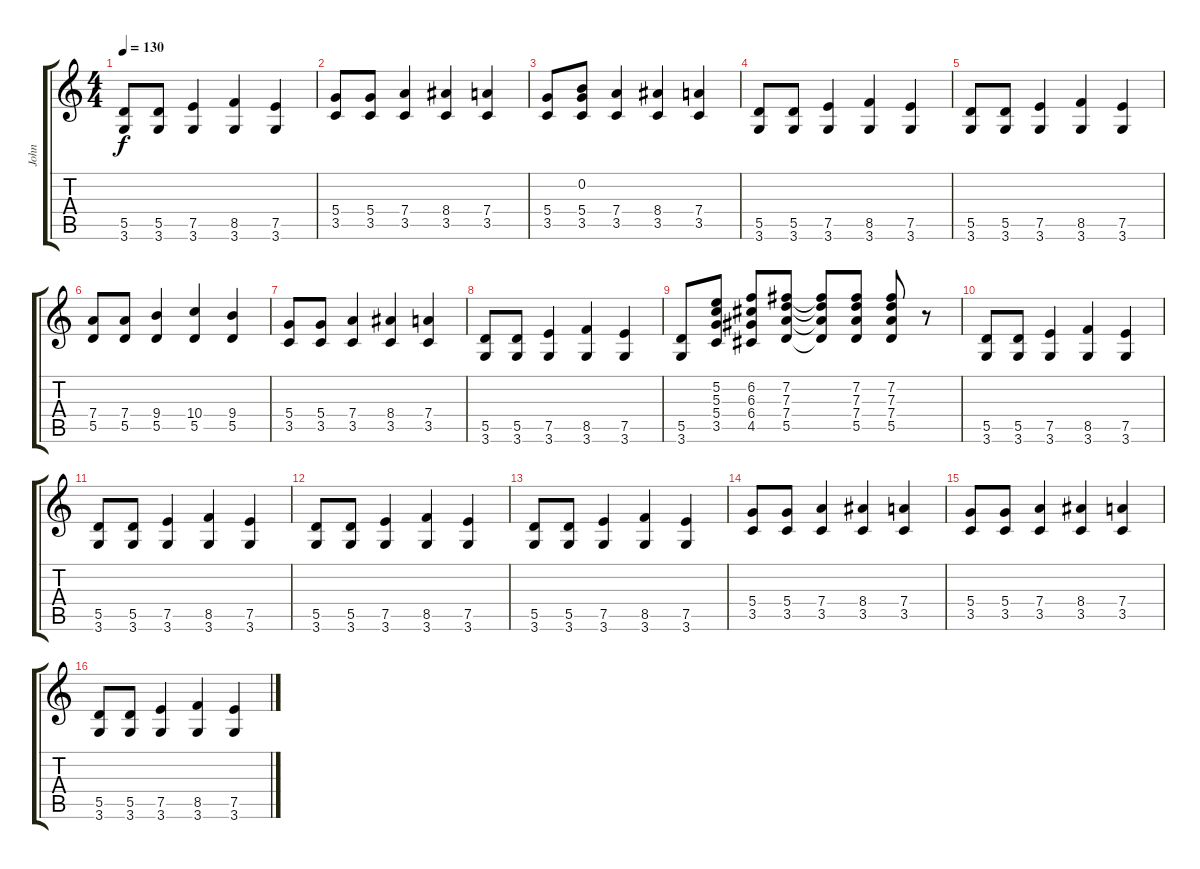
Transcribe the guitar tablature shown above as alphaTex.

\track ("John" "John") {instrument electricguitarclean}
\staff {score tabs}
\tuning (E4 B3 G3 D3 A2 E2) {hide}
\ts (4 4)
\tempo 130
\clef g2
\ks c
(5.5 3.6).8{dy f} (5.5 3.6).8 (7.5 3.6).4 (8.5 3.6).4 (7.5 3.6).4 |
(5.4 3.5).8 (5.4 3.5).8 (7.4 3.5).4 (8.4 3.5).4 (7.4 3.5).4 |
(5.4 3.5).8 (0.2 5.4 3.5).8 (7.4 3.5).4 (8.4 3.5).4 (7.4 3.5).4 |
(5.5 3.6).8 (5.5 3.6).8 (7.5 3.6).4 (8.5 3.6).4 (7.5 3.6).4 |
(5.5 3.6).8 (5.5 3.6).8 (7.5 3.6).4 (8.5 3.6).4 (7.5 3.6).4 |
(7.4 5.5).8 (7.4 5.5).8 (9.4 5.5).4 (10.4 5.5).4 (9.4 5.5).4 |
(5.4 3.5).8 (5.4 3.5).8 (7.4 3.5).4 (8.4 3.5).4 (7.4 3.5).4 |
(5.5 3.6).8 (5.5 3.6).8 (7.5 3.6).4 (8.5 3.6).4 (7.5 3.6).4 |
(5.5 3.6).8 (5.2 5.3 5.4 3.5).8 (6.2 6.3 6.4 4.5).8 (7.2 7.3 7.4 5.5).8 (7.2{t} 7.3{t} 7.4{t} 5.5{t}).8 (7.2 7.3 7.4 5.5).8 (7.2 7.3 7.4 5.5).8 r.8 |
(5.5 3.6).8 (5.5 3.6).8 (7.5 3.6).4 (8.5 3.6).4 (7.5 3.6).4 |
(5.5 3.6).8 (5.5 3.6).8 (7.5 3.6).4 (8.5 3.6).4 (7.5 3.6).4 |
(5.5 3.6).8 (5.5 3.6).8 (7.5 3.6).4 (8.5 3.6).4 (7.5 3.6).4 |
(5.5 3.6).8 (5.5 3.6).8 (7.5 3.6).4 (8.5 3.6).4 (7.5 3.6).4 |
(5.4 3.5).8 (5.4 3.5).8 (7.4 3.5).4 (8.4 3.5).4 (7.4 3.5).4 |
(5.4 3.5).8 (5.4 3.5).8 (7.4 3.5).4 (8.4 3.5).4 (7.4 3.5).4 |
(5.5 3.6).8 (5.5 3.6).8 (7.5 3.6).4 (8.5 3.6).4 (7.5 3.6).4
